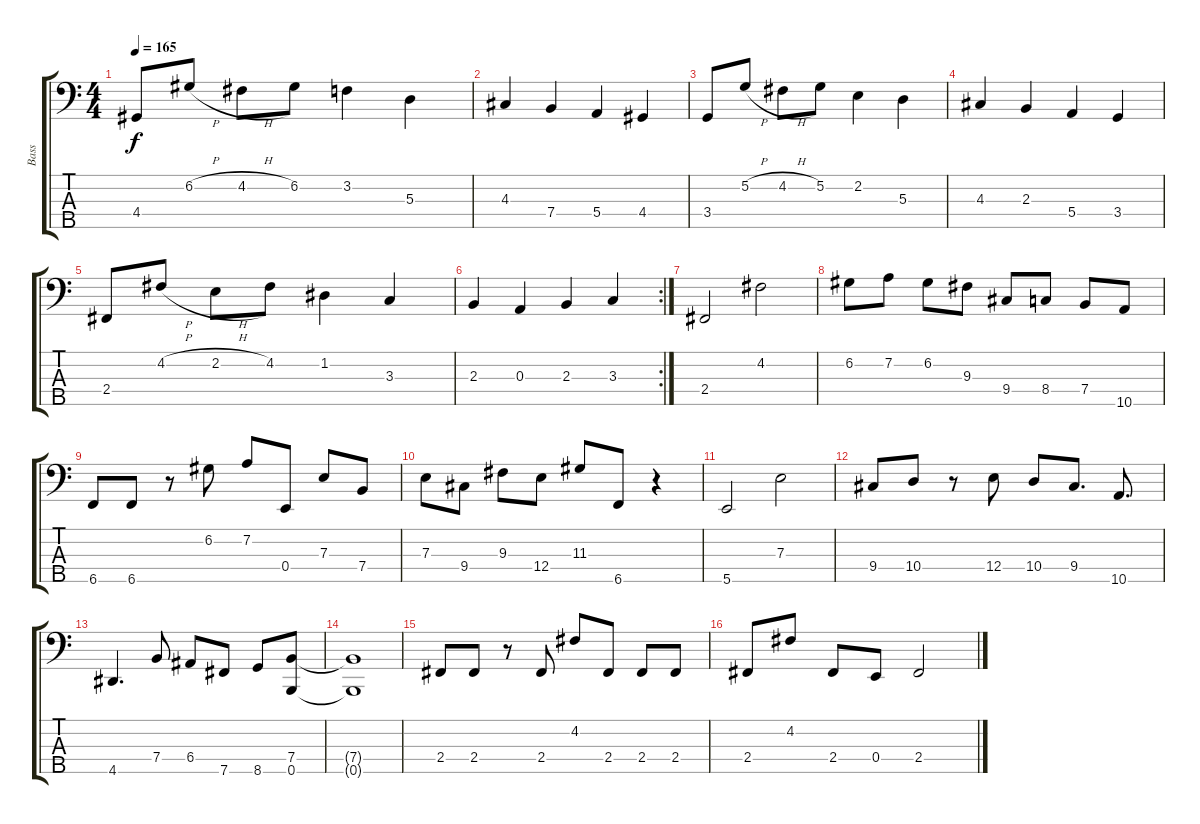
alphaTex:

\track ("Bass" "Bass") {instrument fretlessbass}
\staff {score tabs}
\tuning (G2 D2 A1 E1 B0) {hide}
\ts (4 4)
\tempo 165
\clef f4
\ks c
4.4.8{dy f} 6.2{h}.8 4.2{h}.8 6.2.8 3.2.4 5.3.4 |
4.3.4 7.4.4 5.4.4 4.4.4 |
3.4.8 5.2{h}.8 4.2{h}.8 5.2.8 2.2.4 5.3.4 |
4.3.4 2.3.4 5.4.4 3.4.4 |
2.4.8 4.2{h}.8 2.2{h}.8 4.2.8 1.2.4 3.3.4 |
\rc 2
2.3.4 0.3.4 2.3.4 3.3.4 |
2.4.2 4.2.2 |
6.2.8 7.2.8 6.2.8 9.3.8 9.4.8 8.4.8 7.4.8 10.5.8 |
6.5.8 6.5.8 r.8 6.2.8 7.2.8 0.4.8 7.3.8 7.4.8 |
7.3.8 9.4.8 9.3.8 12.4.8 11.3.8 6.5.8 r.4 |
5.5.2 7.3.2 |
9.4.8 10.4.8 r.8 12.4.8 10.4.8 9.4.8{d} 10.5.8{d} |
4.5.4{d} 7.4.8 6.4.8 7.5.8 8.5.8 (7.4 0.5).8 |
(7.4{t} 0.5{t}).1 |
2.4.8 2.4.8 r.8 2.4.8 4.2.8 2.4.8 2.4.8 2.4.8 |
2.4.8 4.2.8 2.4.8 0.4.8 2.4.2
